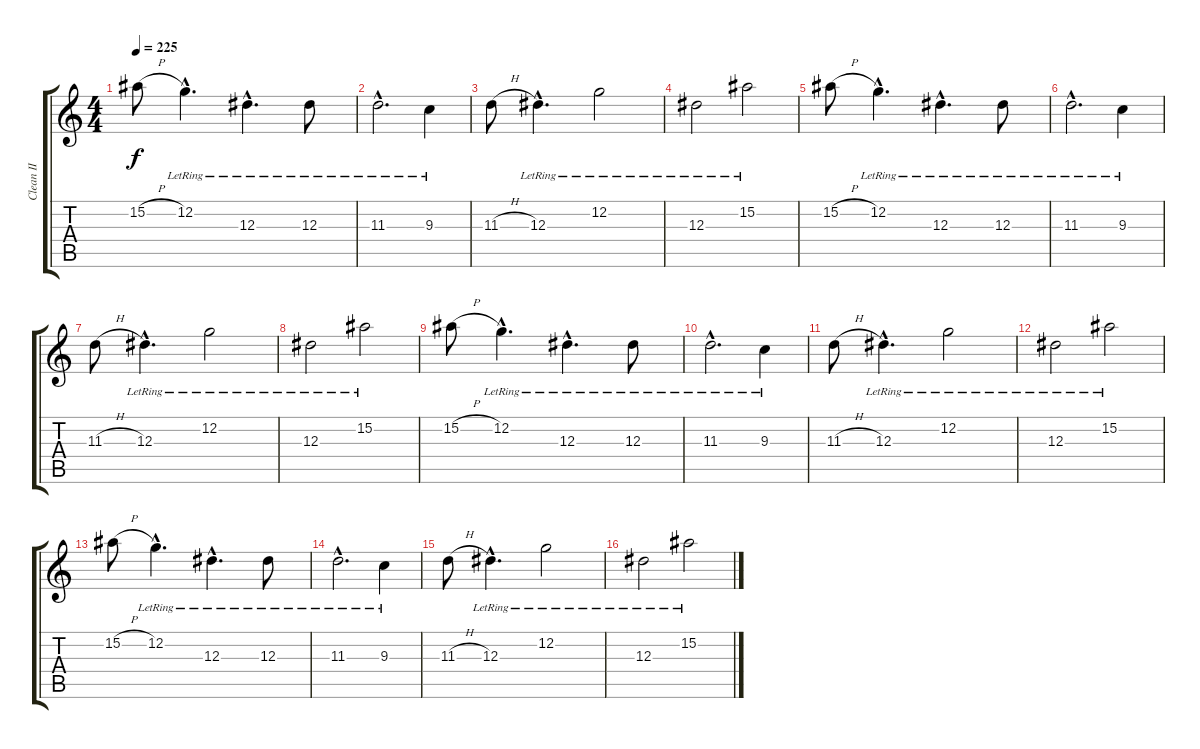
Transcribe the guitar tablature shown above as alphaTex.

\track ("Clean II" "Clean II") {instrument electricguitarjazz}
\staff {score tabs}
\tuning (C4 G3 Eb3 Bb2 F2 C2) {hide}
\ts (4 4)
\tempo 225
\clef g2
\ks c
15.2{h}.8{dy f volume 16} 12.2{hac lr}.4{d} 12.3{hac lr}.4{d} 12.3{lr}.8 |
11.3{hac lr}.2{d} 9.3{lr}.4 |
11.3{h}.8 12.3{hac lr}.4{d} 12.2{lr}.2 |
12.3{lr}.2 15.2{lr}.2 |
15.2{h}.8{volume 16} 12.2{hac lr}.4{d} 12.3{hac lr}.4{d} 12.3{lr}.8 |
11.3{hac lr}.2{d} 9.3{lr}.4 |
11.3{h}.8 12.3{hac lr}.4{d} 12.2{lr}.2 |
12.3{lr}.2 15.2{lr}.2 |
15.2{h}.8{volume 16} 12.2{hac lr}.4{d} 12.3{hac lr}.4{d} 12.3{lr}.8 |
11.3{hac lr}.2{d} 9.3{lr}.4 |
11.3{h}.8 12.3{hac lr}.4{d} 12.2{lr}.2 |
12.3{lr}.2 15.2{lr}.2 |
15.2{h}.8{volume 16} 12.2{hac lr}.4{d} 12.3{hac lr}.4{d} 12.3{lr}.8 |
11.3{hac lr}.2{d} 9.3{lr}.4 |
11.3{h}.8 12.3{hac lr}.4{d} 12.2{lr}.2 |
12.3{lr}.2 15.2{lr}.2
